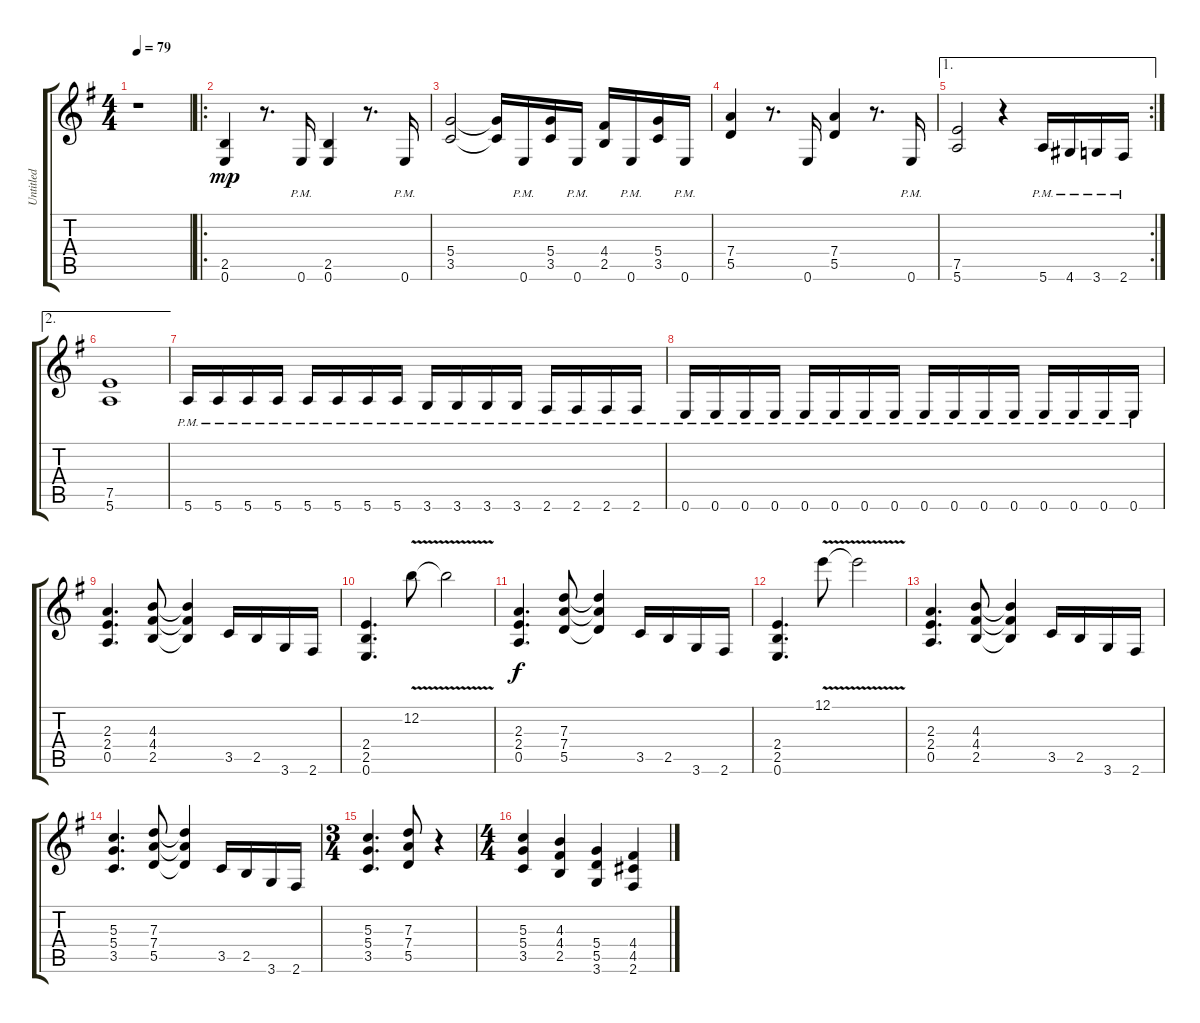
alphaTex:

\track ("Untitled" "Untitled") {instrument distortionguitar}
\staff {score tabs}
\tuning (E4 B3 G3 D3 A2 E2) {hide}
\ts (4 4)
\tempo 79
\clef g2
\ks g
r.1{dy f} |
\ro
(2.5 0.6).4{dy mp} r.8{d} 0.6{pm}.16 (2.5 0.6).4 r.8{d} 0.6{pm}.16 |
(5.4 3.5).2 (5.4{t} 3.5{t}).16 0.6{pm}.16 (5.4 3.5).16 0.6{pm}.16 (4.4 2.5).16 0.6{pm}.16 (5.4 3.5).16 0.6{pm}.16 |
(7.4 5.5).4 r.8{d} 0.6.16 (7.4 5.5).4 r.8{d} 0.6{pm}.16 |
\ae 1
\rc 2
(7.5 5.6).2 r.4 5.6{pm}.16 4.6{pm}.16 3.6{pm}.16 2.6{pm}.16 |
\ae 2
(7.5 5.6).1 |
5.6{pm}.16 5.6{pm}.16 5.6{pm}.16 5.6{pm}.16 5.6{pm}.16 5.6{pm}.16 5.6{pm}.16 5.6{pm}.16 3.6{pm}.16 3.6{pm}.16 3.6{pm}.16 3.6{pm}.16 2.6{pm}.16 2.6{pm}.16 2.6{pm}.16 2.6{pm}.16 |
0.6{pm}.16 0.6{pm}.16 0.6{pm}.16 0.6{pm}.16 0.6{pm}.16 0.6{pm}.16 0.6{pm}.16 0.6{pm}.16 0.6{pm}.16 0.6{pm}.16 0.6{pm}.16 0.6{pm}.16 0.6{pm}.16 0.6{pm}.16 0.6{pm}.16 0.6{pm}.16 |
(2.3 2.4 0.5).4{d} (4.3 4.4 2.5).8 (4.3{t} 4.4{t} 2.5{t}).4 3.5.16 2.5.16 3.6.16 2.6.16 |
(2.4 2.5 0.6).4{d} 12.2{v}.8 12.2{v t}.2 |
(2.3 2.4 0.5).4{d dy f} (7.3 7.4 5.5).8 (7.3{t} 7.4{t} 5.5{t}).4 3.5.16 2.5.16 3.6.16 2.6.16 |
(2.4 2.5 0.6).4{d} 12.1{v}.8 12.1{v t}.2 |
(2.3 2.4 0.5).4{d} (4.3 4.4 2.5).8 (4.3{t} 4.4{t} 2.5{t}).4 3.5.16 2.5.16 3.6.16 2.6.16 |
(5.3 5.4 3.5).4{d} (7.3 7.4 5.5).8 (7.3{t} 7.4{t} 5.5{t}).4 3.5.16 2.5.16 3.6.16 2.6.16 |
\ts (3 4)
(5.3 5.4 3.5).4{d} (7.3 7.4 5.5).8 r.4 |
\ts (4 4)
(5.3 5.4 3.5).4 (4.3 4.4 2.5).4 (5.4 5.5 3.6).4 (4.4 4.5 2.6).4
